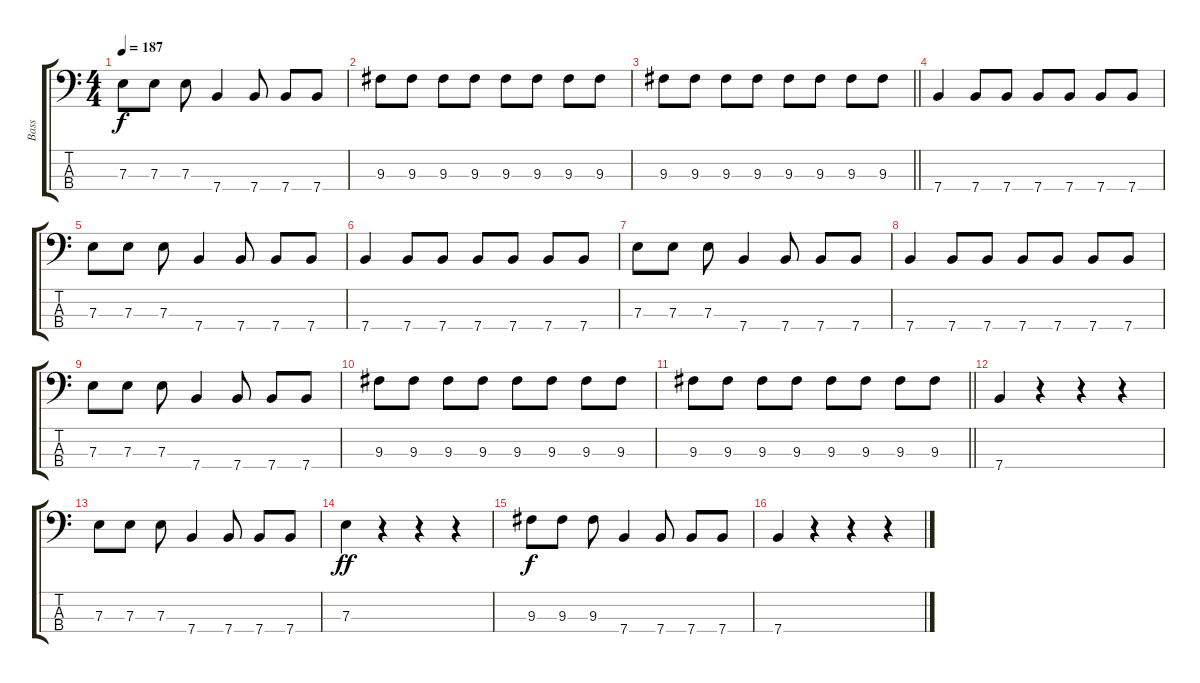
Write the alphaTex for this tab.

\track ("Bass" "Bass") {instrument electricbasspick}
\staff {score tabs}
\tuning (G2 D2 A1 E1) {hide}
\ts (4 4)
\tempo 187
\clef f4
\ks c
7.3.8{dy f} 7.3.8 7.3.8 7.4.4 7.4.8 7.4.8 7.4.8 |
9.3.8 9.3.8 9.3.8 9.3.8 9.3.8 9.3.8 9.3.8 9.3.8 |
\barLineRight lightlight
9.3.8 9.3.8 9.3.8 9.3.8 9.3.8 9.3.8 9.3.8 9.3.8 |
7.4.4 7.4.8 7.4.8 7.4.8 7.4.8 7.4.8 7.4.8 |
7.3.8 7.3.8 7.3.8 7.4.4 7.4.8 7.4.8 7.4.8 |
7.4.4 7.4.8 7.4.8 7.4.8 7.4.8 7.4.8 7.4.8 |
7.3.8 7.3.8 7.3.8 7.4.4 7.4.8 7.4.8 7.4.8 |
7.4.4 7.4.8 7.4.8 7.4.8 7.4.8 7.4.8 7.4.8 |
7.3.8 7.3.8 7.3.8 7.4.4 7.4.8 7.4.8 7.4.8 |
9.3.8 9.3.8 9.3.8 9.3.8 9.3.8 9.3.8 9.3.8 9.3.8 |
\barLineRight lightlight
9.3.8 9.3.8 9.3.8 9.3.8 9.3.8 9.3.8 9.3.8 9.3.8 |
7.4.4 r.4 r.4 r.4 |
7.3.8 7.3.8 7.3.8 7.4.4 7.4.8 7.4.8 7.4.8 |
7.3.4{dy ff} r.4 r.4 r.4 |
9.3.8{dy f} 9.3.8 9.3.8 7.4.4 7.4.8 7.4.8 7.4.8 |
7.4.4 r.4 r.4 r.4
